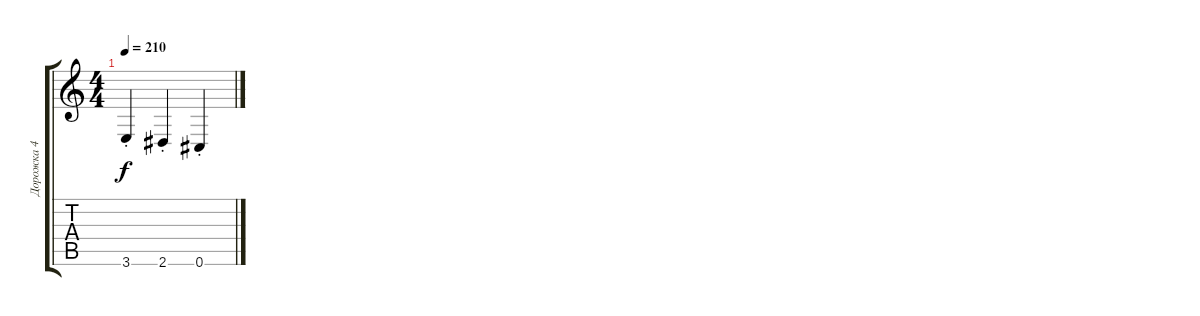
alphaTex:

\track ("Дорожка 4" "Дорожка 4") {instrument electricbassfinger}
\staff {score tabs}
\tuning (Db4 Ab3 E3 B2 Gb2 Db2) {hide}
\ts (4 4)
\tempo 210
\clef g2
\ks c
3.6{st}.4{dy f} 2.6{st}.4 0.6{st}.4
